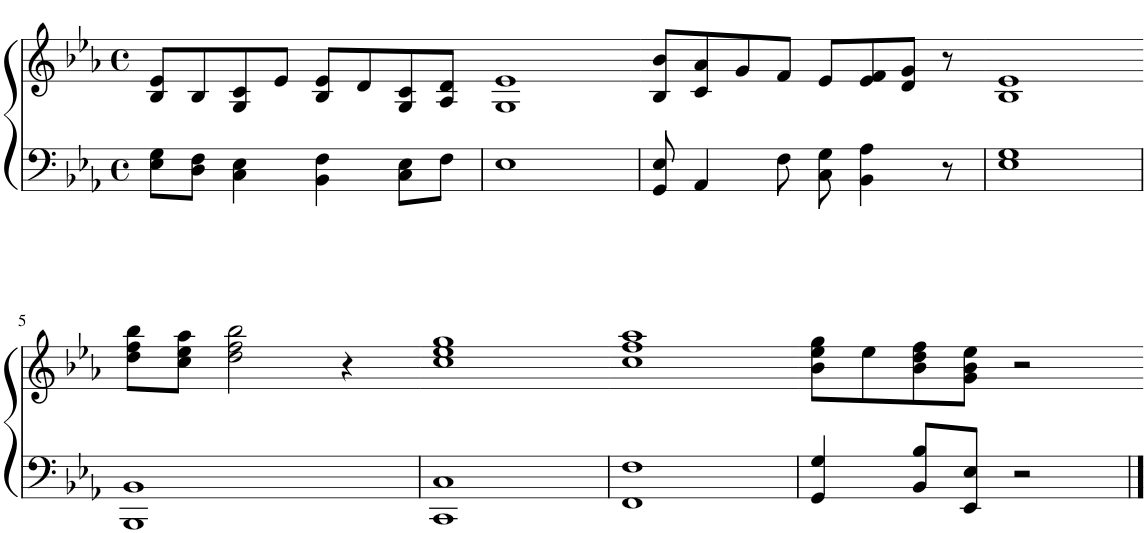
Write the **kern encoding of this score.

**kern	**kern
*part1	*part1
*staff2	*staff1
*I"Piano	*
*I'Pno	*
*clefF4	*clefG2
*k[b-e-a-]	*k[b-e-a-]
*M4/4	*M4/4
*met(c)	*met(c)
=1	=1
8E-\ 8G\L	8B-/ 8e-/L
8D\ 8F\J	8B-/
4C\ 4E-\	8G/ 8c/
.	8e-/J
4BB-\ 4F\	8B-/ 8e-/L
.	8d/
8C\ 8E-\L	8G/ 8c/
8F\J	8A-/ 8d/J
=2-	=2-
1E-	1G 1e-
=3-	=3-
8GG/ 8E-/	8B-/ 8b-/L
4AA-/	8c/ 8a-/
.	8g/
8F\	8f/J
8C\ 8G\	8e-/L
4BB-\ 4A-\	8e-/ 8f/
.	8d/ 8g/J
8r	8r
=4-	=4-
1E- 1G	1B- 1e-
!!LO:LB:g=z
=5-	=5-
1BBB- 1BB-	8dd\ 8ff\ 8bb-\L
.	8cc\ 8ee-\ 8aa-\J
.	2dd\ 2ff\ 2bb-\
.	4r
=6-	=6-
1CC 1C	1cc 1ee- 1gg
=7-	=7-
1FF 1F	1cc 1ff 1aa-
=8-	=8-
4GG/ 4G/	8b-\ 8ee-\ 8gg\L
.	8ee-\
8BB-/ 8B-/L	8b-\ 8dd\ 8ff\
8EE-/ 8E-/J	8g\ 8b-\ 8ee-\J
2r	2r
=-	=-
*-	*-
